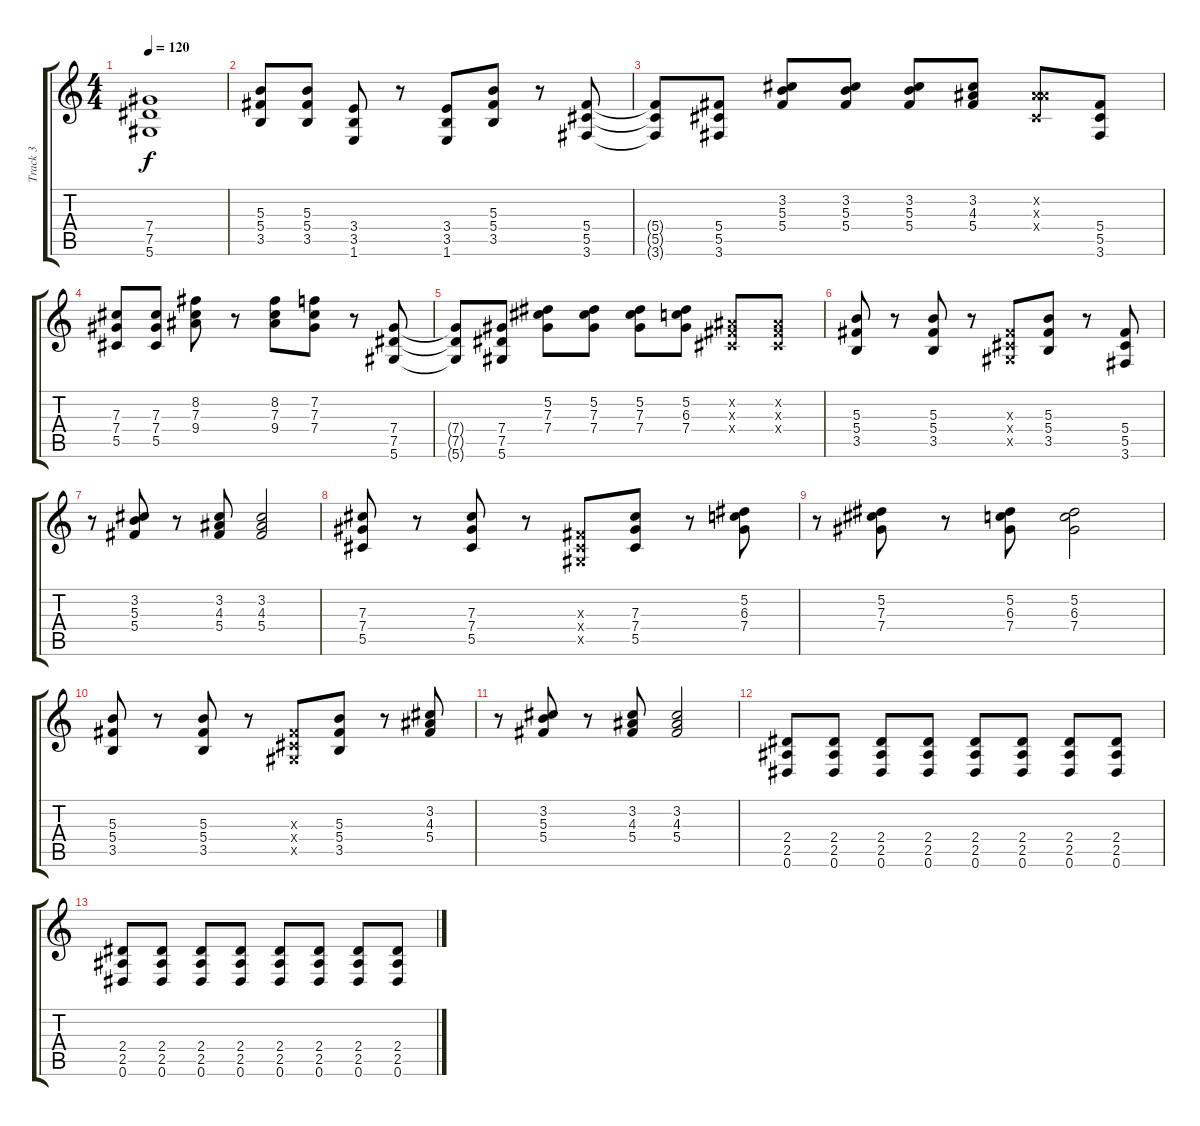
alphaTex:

\track ("Track 3" "Track 3") {instrument distortionguitar}
\staff {score tabs}
\tuning (Eb4 Bb3 Gb3 Db3 Ab2 Eb2) {hide}
\ts (4 4)
\tempo 120
\clef g2
\ks c
(7.4{t} 7.5{t} 5.6{t}).1{dy f} |
(5.3 5.4 3.5).8 (5.3 5.4 3.5).8 (3.4 3.5 1.6).8 r.8 (3.4 3.5 1.6).8 (5.3 5.4 3.5).8 r.8 (5.4 5.5 3.6).8 |
(5.4{t} 5.5{t} 3.6{t}).8 (5.4 5.5 3.6).8 (3.2 5.3 5.4).8 (3.2 5.3 5.4).8 (3.2 5.3 5.4).8 (3.2 4.3 5.4).8 (0.2{x} 4.3{x} 0.4{x}).8 (5.4 5.5 3.6).8 |
(7.3 7.4 5.5).8 (7.3 7.4 5.5).8 (8.2 7.3 9.4).8 r.8 (8.2 7.3 9.4).8 (7.2 7.3 7.4).8 r.8 (7.4 7.5 5.6).8 |
(7.4{t} 7.5{t} 5.6{t}).8 (7.4 7.5 5.6).8 (5.2 7.3 7.4).8 (5.2 7.3 7.4).8 (5.2 7.3 7.4).8 (5.2 6.3 7.4).8 (0.2{x} 0.3{x} 0.4{x}).8 (0.2{x} 0.3{x} 0.4{x}).8 |
(5.3 5.4 3.5).8 r.8 (5.3 5.4 3.5).8 r.8 (0.3{x} 0.4{x} 0.5{x}).8 (5.3 5.4 3.5).8 r.8 (5.4 5.5 3.6).8 |
r.8 (3.2 5.3 5.4).8 r.8 (3.2 4.3 5.4).8 (3.2 4.3 5.4).2 |
(7.3 7.4 5.5).8 r.8 (7.3 7.4 5.5).8 r.8 (0.3{x} 0.4{x} 0.5{x}).8 (7.3 7.4 5.5).8 r.8 (5.2 6.3 7.4).8 |
r.8 (5.2 7.3 7.4).8 r.8 (5.2 6.3 7.4).8 (5.2 6.3 7.4).2 |
(5.3 5.4 3.5).8 r.8 (5.3 5.4 3.5).8 r.8 (0.3{x} 0.4{x} 0.5{x}).8 (5.3 5.4 3.5).8 r.8 (3.2 4.3 5.4).8 |
r.8 (3.2 5.3 5.4).8 r.8 (3.2 4.3 5.4).8 (3.2 4.3 5.4).2 |
(2.4 2.5 0.6).8 (2.4 2.5 0.6).8 (2.4 2.5 0.6).8 (2.4 2.5 0.6).8 (2.4 2.5 0.6).8 (2.4 2.5 0.6).8 (2.4 2.5 0.6).8 (2.4 2.5 0.6).8 |
(2.4 2.5 0.6).8 (2.4 2.5 0.6).8 (2.4 2.5 0.6).8 (2.4 2.5 0.6).8 (2.4 2.5 0.6).8 (2.4 2.5 0.6).8 (2.4 2.5 0.6).8 (2.4 2.5 0.6).8
